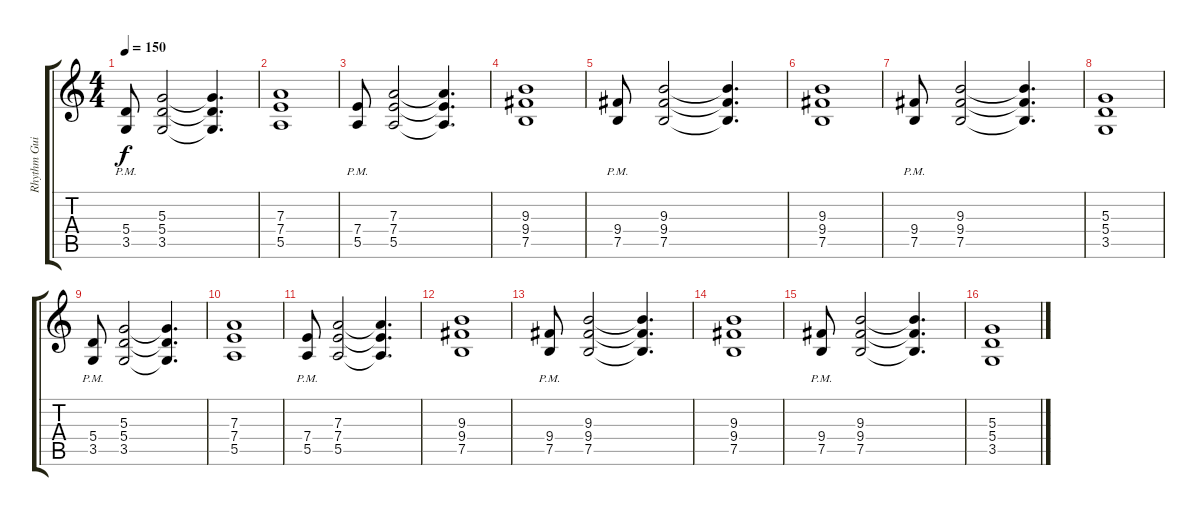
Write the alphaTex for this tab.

\track ("Rhythm Guitar" "Rhythm Gui") {instrument distortionguitar}
\staff {score tabs}
\tuning (B3 Gb3 D3 A2 E2 B1) {hide}
\ts (4 4)
\tempo 150
\clef g2
\ks c
(5.4{pm} 3.5{pm}).8{dy f} (5.3 5.4 3.5).2 (5.3{t} 5.4{t} 3.5{t}).4{d} |
(7.3 7.4 5.5).1 |
(7.4{pm} 5.5{pm}).8 (7.3 7.4 5.5).2 (7.3{t} 7.4{t} 5.5{t}).4{d} |
(9.3 9.4 7.5).1 |
(9.4{pm} 7.5{pm}).8 (9.3 9.4 7.5).2 (9.3{t} 9.4{t} 7.5{t}).4{d} |
(9.3 9.4 7.5).1 |
(9.4{pm} 7.5{pm}).8 (9.3 9.4 7.5).2 (9.3{t} 9.4{t} 7.5{t}).4{d} |
(5.3 5.4 3.5).1 |
(5.4{pm} 3.5{pm}).8 (5.3 5.4 3.5).2 (5.3{t} 5.4{t} 3.5{t}).4{d} |
(7.3 7.4 5.5).1 |
(7.4{pm} 5.5{pm}).8 (7.3 7.4 5.5).2 (7.3{t} 7.4{t} 5.5{t}).4{d} |
(9.3 9.4 7.5).1 |
(9.4{pm} 7.5{pm}).8 (9.3 9.4 7.5).2 (9.3{t} 9.4{t} 7.5{t}).4{d} |
(9.3 9.4 7.5).1 |
(9.4{pm} 7.5{pm}).8 (9.3 9.4 7.5).2 (9.3{t} 9.4{t} 7.5{t}).4{d} |
(5.3 5.4 3.5).1
